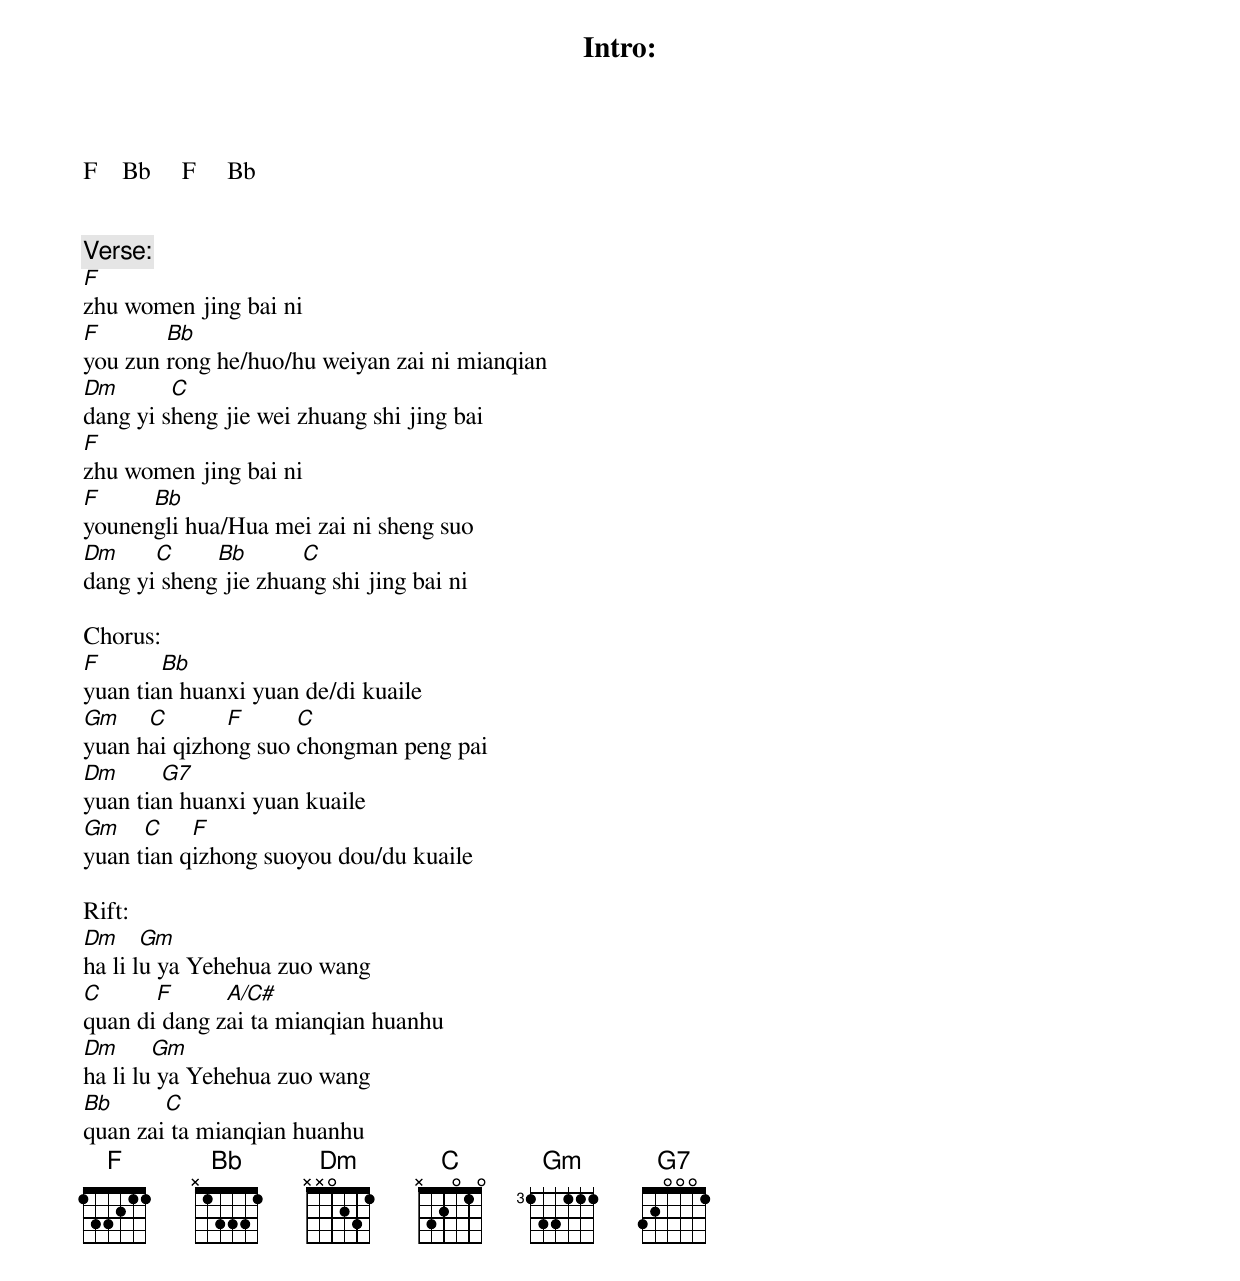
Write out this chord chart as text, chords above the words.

Intro:
F    Bb     F     Bb


Verse:
F
zhu women jing bai ni
F       Bb
you zun rong he/huo/hu weiyan zai ni mianqian
Dm       C
dang yi sheng jie wei zhuang shi jing bai
F
zhu women jing bai ni
F     Bb
younengli hua/Hua mei zai ni sheng suo
Dm     C     Bb       C
dang yi sheng jie zhuang shi jing bai ni

Chorus:
F       Bb
yuan tian huanxi yuan de/di kuaile
Gm    C       F      C
yuan hai qizhong suo chongman peng pai
Dm      G7
yuan tian huanxi yuan kuaile
Gm    C    F
yuan tian qizhong suoyou dou/du kuaile

Rift:
Dm     Gm
ha li lu ya Yehehua zuo wang
C      F      A/C#
quan di dang zai ta mianqian huanhu
Dm      Gm
ha li lu ya Yehehua zuo wang
Bb      C
quan zai ta mianqian huanhu
